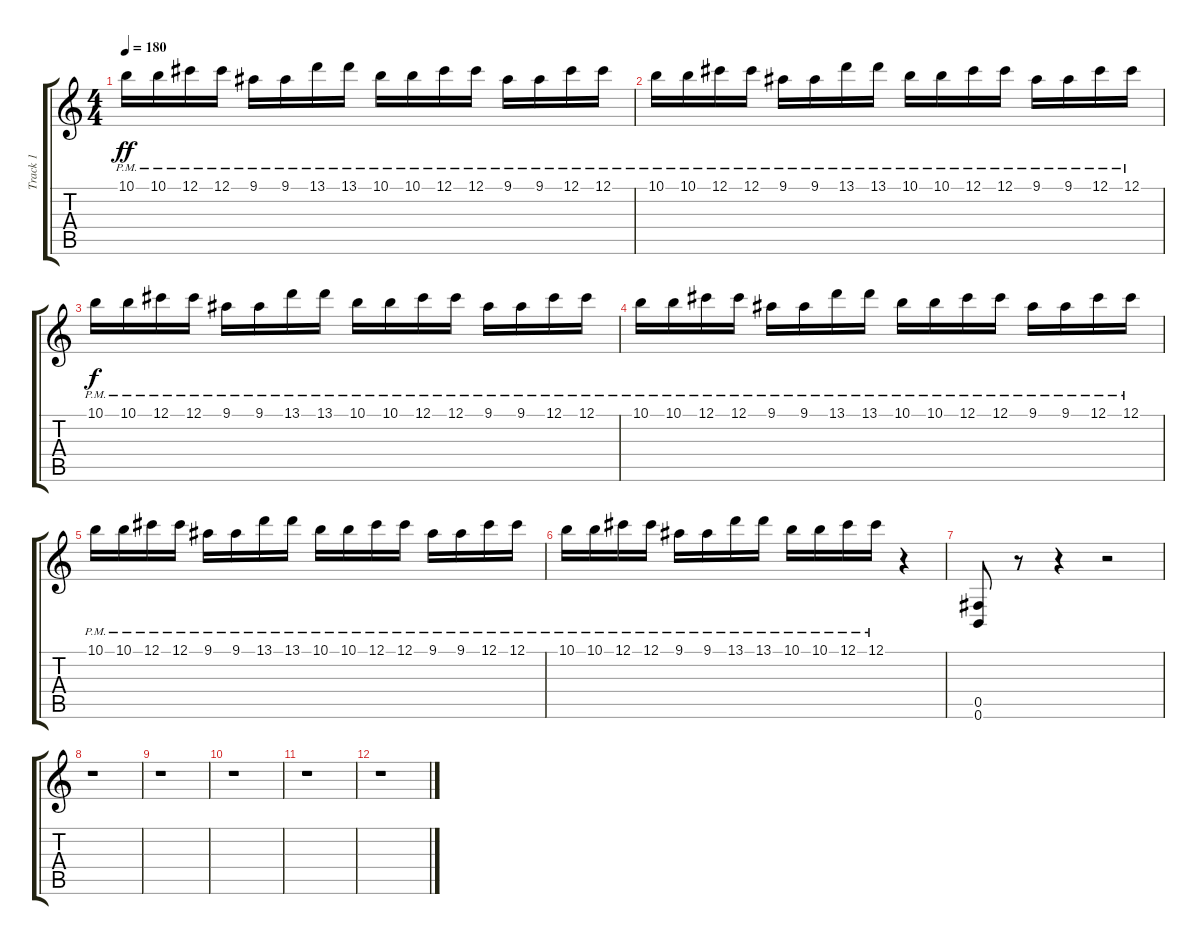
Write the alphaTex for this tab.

\track ("Track 1" "Track 1") {instrument distortionguitar}
\staff {score tabs}
\tuning (Db4 Ab3 E3 B2 Gb2 B1) {hide}
\ts (4 4)
\tempo 180
\clef g2
\ks c
10.1{pm}.16{dy ff} 10.1{pm}.16 12.1{pm}.16 12.1{pm}.16 9.1{pm}.16 9.1{pm}.16 13.1{pm}.16 13.1{pm}.16 10.1{pm}.16 10.1{pm}.16 12.1{pm}.16 12.1{pm}.16 9.1{pm}.16 9.1{pm}.16 12.1{pm}.16 12.1{pm}.16 |
10.1{pm}.16 10.1{pm}.16 12.1{pm}.16 12.1{pm}.16 9.1{pm}.16 9.1{pm}.16 13.1{pm}.16 13.1{pm}.16 10.1{pm}.16 10.1{pm}.16 12.1{pm}.16 12.1{pm}.16 9.1{pm}.16 9.1{pm}.16 12.1{pm}.16 12.1{pm}.16 |
10.1{pm}.16{dy f} 10.1{pm}.16 12.1{pm}.16 12.1{pm}.16 9.1{pm}.16 9.1{pm}.16 13.1{pm}.16 13.1{pm}.16 10.1{pm}.16 10.1{pm}.16 12.1{pm}.16 12.1{pm}.16 9.1{pm}.16 9.1{pm}.16 12.1{pm}.16 12.1{pm}.16 |
10.1{pm}.16 10.1{pm}.16 12.1{pm}.16 12.1{pm}.16 9.1{pm}.16 9.1{pm}.16 13.1{pm}.16 13.1{pm}.16 10.1{pm}.16 10.1{pm}.16 12.1{pm}.16 12.1{pm}.16 9.1{pm}.16 9.1{pm}.16 12.1{pm}.16 12.1{pm}.16 |
10.1{pm}.16 10.1{pm}.16 12.1{pm}.16 12.1{pm}.16 9.1{pm}.16 9.1{pm}.16 13.1{pm}.16 13.1{pm}.16 10.1{pm}.16 10.1{pm}.16 12.1{pm}.16 12.1{pm}.16 9.1{pm}.16 9.1{pm}.16 12.1{pm}.16 12.1{pm}.16 |
10.1{pm}.16 10.1{pm}.16 12.1{pm}.16 12.1{pm}.16 9.1{pm}.16 9.1{pm}.16 13.1{pm}.16 13.1{pm}.16 10.1{pm}.16 10.1{pm}.16 12.1{pm}.16 12.1{pm}.16 r.4 |
(0.5 0.6).8 r.8 r.4 r.2 |
r.1 |
r.1 |
r.1 |
r.1 |
r.1
